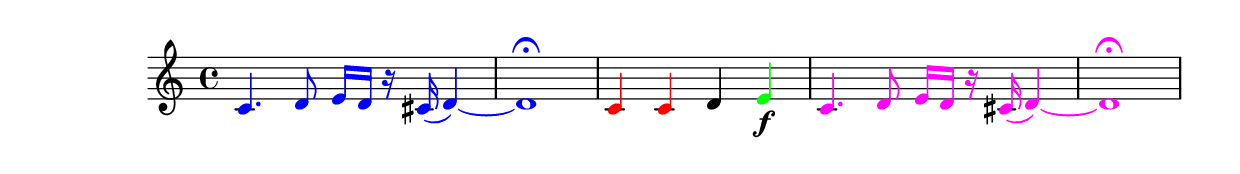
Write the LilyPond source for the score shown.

\version "2.18.0"

colorMusic =
#(define-music-function (parser location color music)
   (color? ly:music?)
   #{
     \temporary \override NoteHead.color = $color
     \temporary \override Stem.color = $color
     \temporary \override Flag.color = $color
     \temporary \override Beam.color = $color
     \temporary \override Rest.color = $color
     \temporary \override Slur.color = $color
     \temporary \override PhrasingSlur.color = $color
     \temporary \override Tie.color = $color
     \temporary \override Script.color = $color
     \temporary \override Dots.color = $color
     
     $music
     
     \revert NoteHead.color
     \revert Stem.color
     \revert Flag.color
     \revert Beam.color
     \revert Rest.color
     \revert Slur.color
     \revert PhrasingSlur.color
     \revert Tie.color
     \revert Script.color
     \revert Dots.color
   #})

music = \relative c' {
  c4. d8 e16 d r cis( d4) ~ | d1 \fermata
}

\relative c' {
  \colorMusic #blue \music 
  \colorMusic #red { c4 c } d \colorMusic #green e\f
  \colorMusic #magenta \music
}
